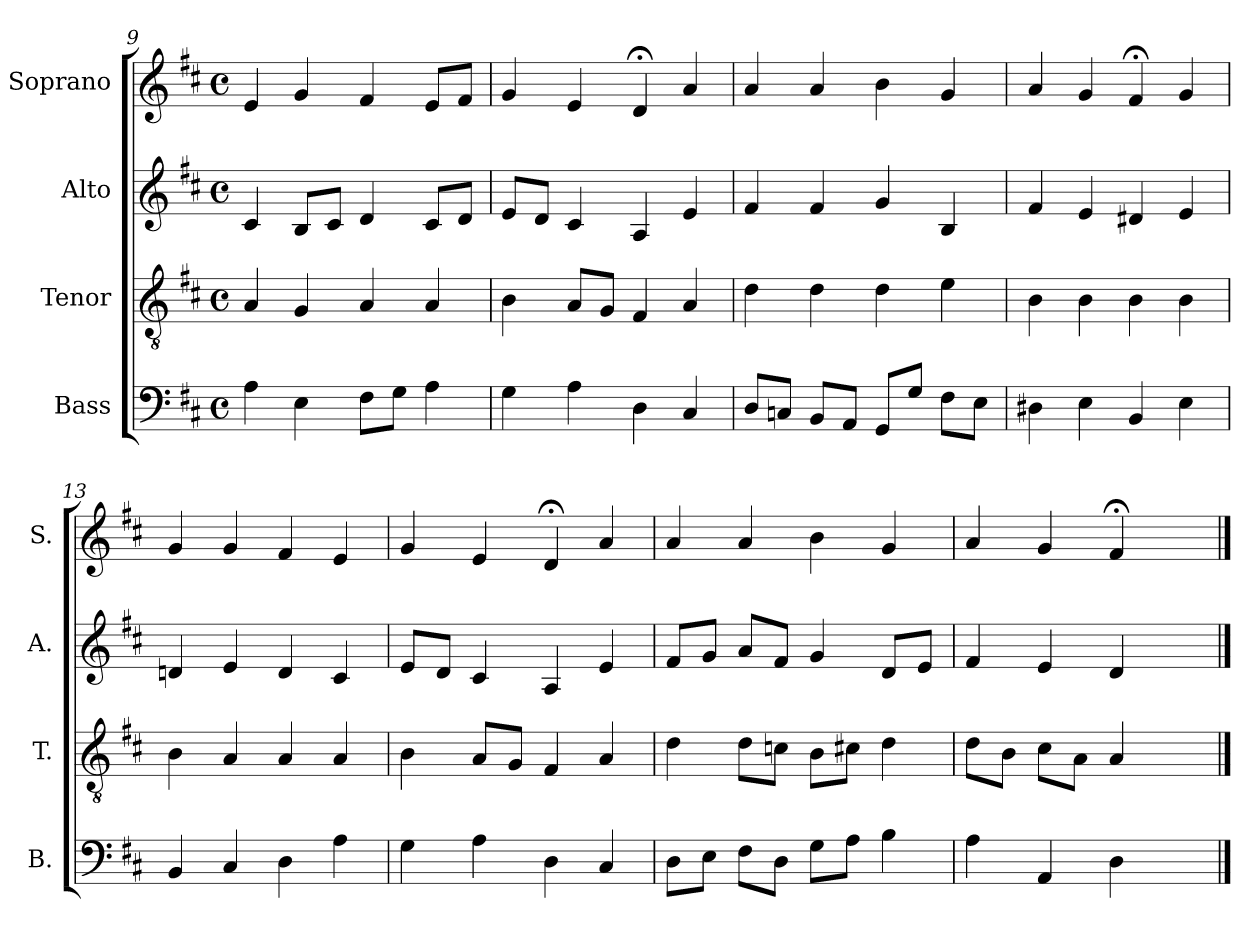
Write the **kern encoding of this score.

**kern	**kern	**kern	**kern
*part4	*part3	*part2	*part1
*staff4	*staff3	*staff2	*staff1
*I"Bass	*I"Tenor	*I"Alto	*I"Soprano
*I'B.	*I'T.	*I'A.	*I'S.
*clefF4	*clefGv2	*clefG2	*clefG2
*k[f#c#]	*k[f#c#]	*k[f#c#]	*k[f#c#]
*b:	*b:	*b:	*b:
*M4/4	*M4/4	*M4/4	*M4/4
*met(c)	*met(c)	*met(c)	*met(c)
=9	=9	=9	=9
4A\	4A/	4c#/	4e/
4E\	4G/	8B/L	4g/
.	.	8c#/J	.
8F#\L	4A/	4d/	4f#/
8G\J	.	.	.
4A\	4A/	8c#/L	8e/L
.	.	8d/J	8f#/J
=10	=10	=10	=10
4G\	4B\	8e/L	4g/
.	.	8d/J	.
4A\	8A/L	4c#/	4e/
.	8G/J	.	.
4D\	4F#/	4A/	4d;</
4C#/	4A/	4e/	4a/
!!LO:LB:g=z
=11	=11	=11	=11
8D/L	4d\	4f#/	4a/
8Cn/J	.	.	.
8BB/L	4d\	4f#/	4a/
8AA/J	.	.	.
8GG/L	4d\	4g/	4b\
8G/J	.	.	.
8F#\L	4e\	4B/	4g/
8E\J	.	.	.
=12	=12	=12	=12
4D#X\	4B\	4f#/	4a/
4E\	4B\	4e/	4g/
4BB/	4B\	4d#X/	4f#;</
4E\	4B\	4e/	4g/
=13	=13	=13	=13
4BB/	4B\	4dn/	4g/
4C#/	4A/	4e/	4g/
4D\	4A/	4d/	4f#/
4A\	4A/	4c#/	4e/
=14	=14	=14	=14
4G\	4B\	8e/L	4g/
.	.	8d/J	.
4A\	8A/L	4c#/	4e/
.	8G/J	.	.
4D\	4F#/	4A/	4d;</
4C#/	4A/	4e/	4a/
=15	=15	=15	=15
8D\L	4d\	8f#/L	4a/
8E\J	.	8g/J	.
8F#\L	8d\L	8a/L	4a/
8D\J	8cn\J	8f#/J	.
8G\L	8B\L	4g/	4b\
8A\J	8c#X\J	.	.
4B\	4d\	8d/L	4g/
.	.	8e/J	.
=16	=16	=16	=16
4A\	8d\L	4f#/	4a/
.	8B\J	.	.
4AA/	8c#\L	4e/	4g/
.	8A\J	.	.
4D\	4A/	4d/	4f#;</
4ryy	4ryy	4ryy	4ryy
==	==	==	==
*-	*-	*-	*-
